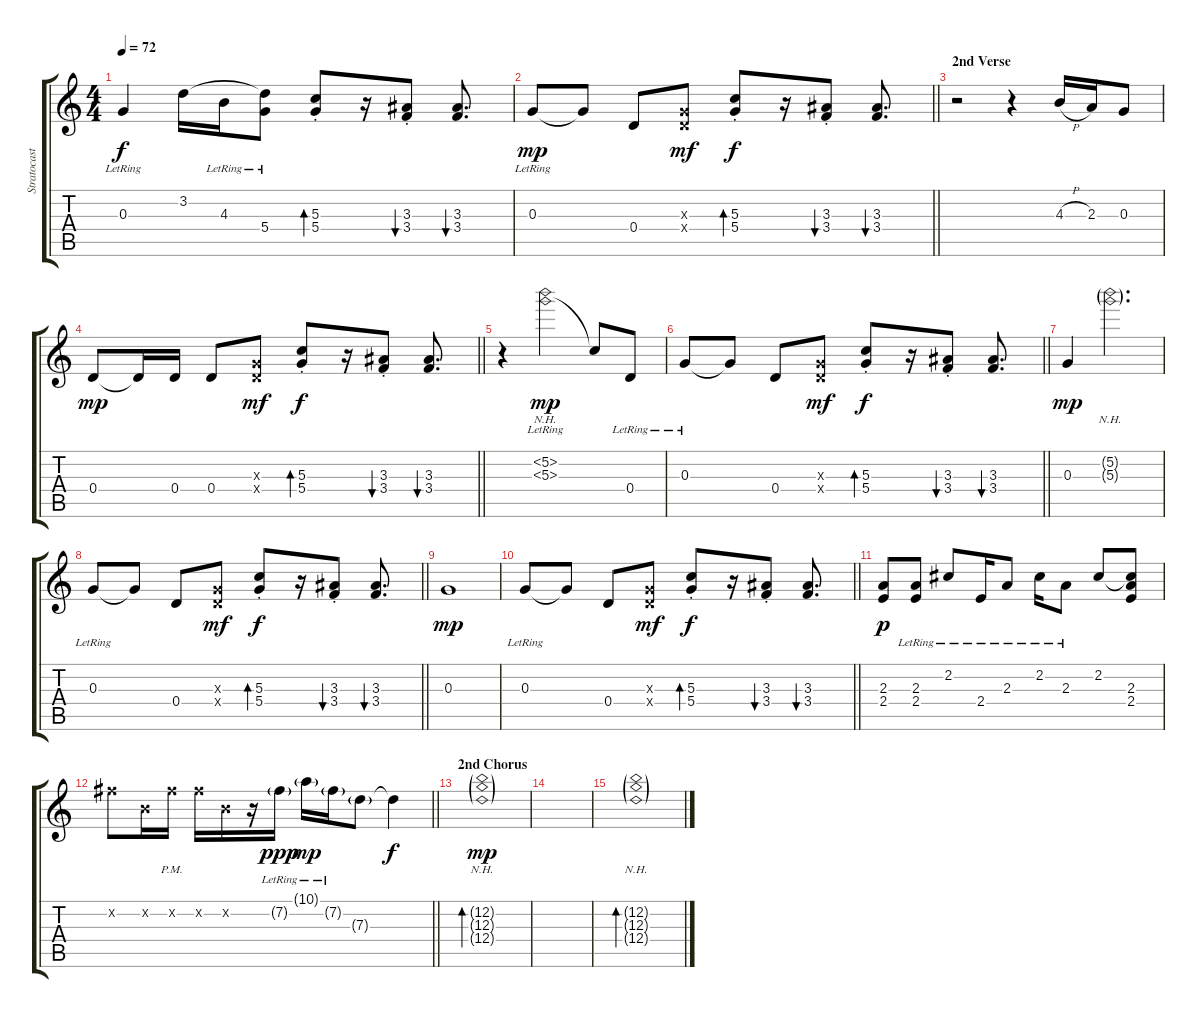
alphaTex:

\track ("Stratocaster (open G tuning)" "Stratocast") {instrument electricguitarclean}
\staff {score tabs}
\tuning (B3 B3 G3 D3 G2 G2) {hide}
\ts (4 4)
\tempo 72
\clef g2
\ks c
0.3{lr}.4{dy f} 3.2.16 4.3{lr}.16 (3.2{t} 5.4{lr}).8 (5.3{st} 5.4{st}).8{bd 60} r.16 (3.3{st} 3.4{st}).8{bu 60} (3.3 3.4).8{d bu 60} |
\barLineRight lightlight
0.3{lr}.8{dy mp} 0.3{t}.8 0.4.8 (0.3{x} 0.4{x}).8{dy mf} (5.3{st} 5.4{st}).8{bd 60 dy f} r.16 (3.3{st} 3.4{st}).8{bu 60} (3.3 3.4).8{d bu 60} |
\section ("" "2nd Verse")
r.2 r.4 4.3{h}.16 2.3.16 0.3.8 |
\barLineRight lightlight
0.4.8{dy mp} 0.4{t}.16 0.4.16 0.4.8 (0.3{x} 0.4{x}).8{dy mf} (5.3{st} 5.4{st}).8{bd 60 dy f} r.16 (3.3{st} 3.4{st}).8{bu 60} (3.3 3.4).8{d bu 60} |
r.4 (5.2{nh} 5.3{nh lr}).2{dy mp} 5.3{t}.8 0.4{lr}.8 |
\barLineRight lightlight
0.3{lr}.8 0.3{t}.8 0.4.8 (0.3{x} 0.4{x}).8{dy mf} (5.3{st} 5.4{st}).8{bd 60 dy f} r.16 (3.3{st} 3.4{st}).8{bu 60} (3.3 3.4).8{d bu 60} |
0.3.4{dy mp} (5.2{nh g} 5.3{nh g}).2{d} |
\barLineRight lightlight
0.3{lr}.8 0.3{t}.8 0.4.8 (0.3{x} 0.4{x}).8{dy mf} (5.3{st} 5.4{st}).8{bd 60 dy f} r.16 (3.3{st} 3.4{st}).8{bu 60} (3.3 3.4).8{d bu 60} |
0.3.1{dy mp} |
\barLineRight lightlight
0.3{lr}.8 0.3{t}.8 0.4.8 (0.3{x} 0.4{x}).8{dy mf} (5.3{st} 5.4{st}).8{bd 60 dy f} r.16 (3.3{st} 3.4{st}).8{bu 60} (3.3 3.4).8{d bu 60} |
(2.3 2.4).8{dy p} (2.3{lr} 2.4{lr}).8 2.2{lr}.8 2.4{lr}.16 2.3{lr}.8 2.2{lr}.16 2.3{lr}.8 2.2.8 (2.2{t} 2.3 2.4).8 |
\barLineRight lightlight
7.2{x}.8 0.2{x}.16 7.2{pm x}.16 7.2{x}.16 0.2{x}.16 r.16 7.2{g lr}.16{dy ppp} 10.1{g lr}.16{dy mp} 7.2{g lr}.16 7.3{g}.8 7.3{t}.4{dy f} |
\section ("" "2nd Chorus")
(12.2{nh g} 12.3{nh g} 12.4{nh g}).1{bd 240 dy mp} |
|
(12.2{nh g} 12.3{nh g} 12.4{nh g}).1{bd 240}
